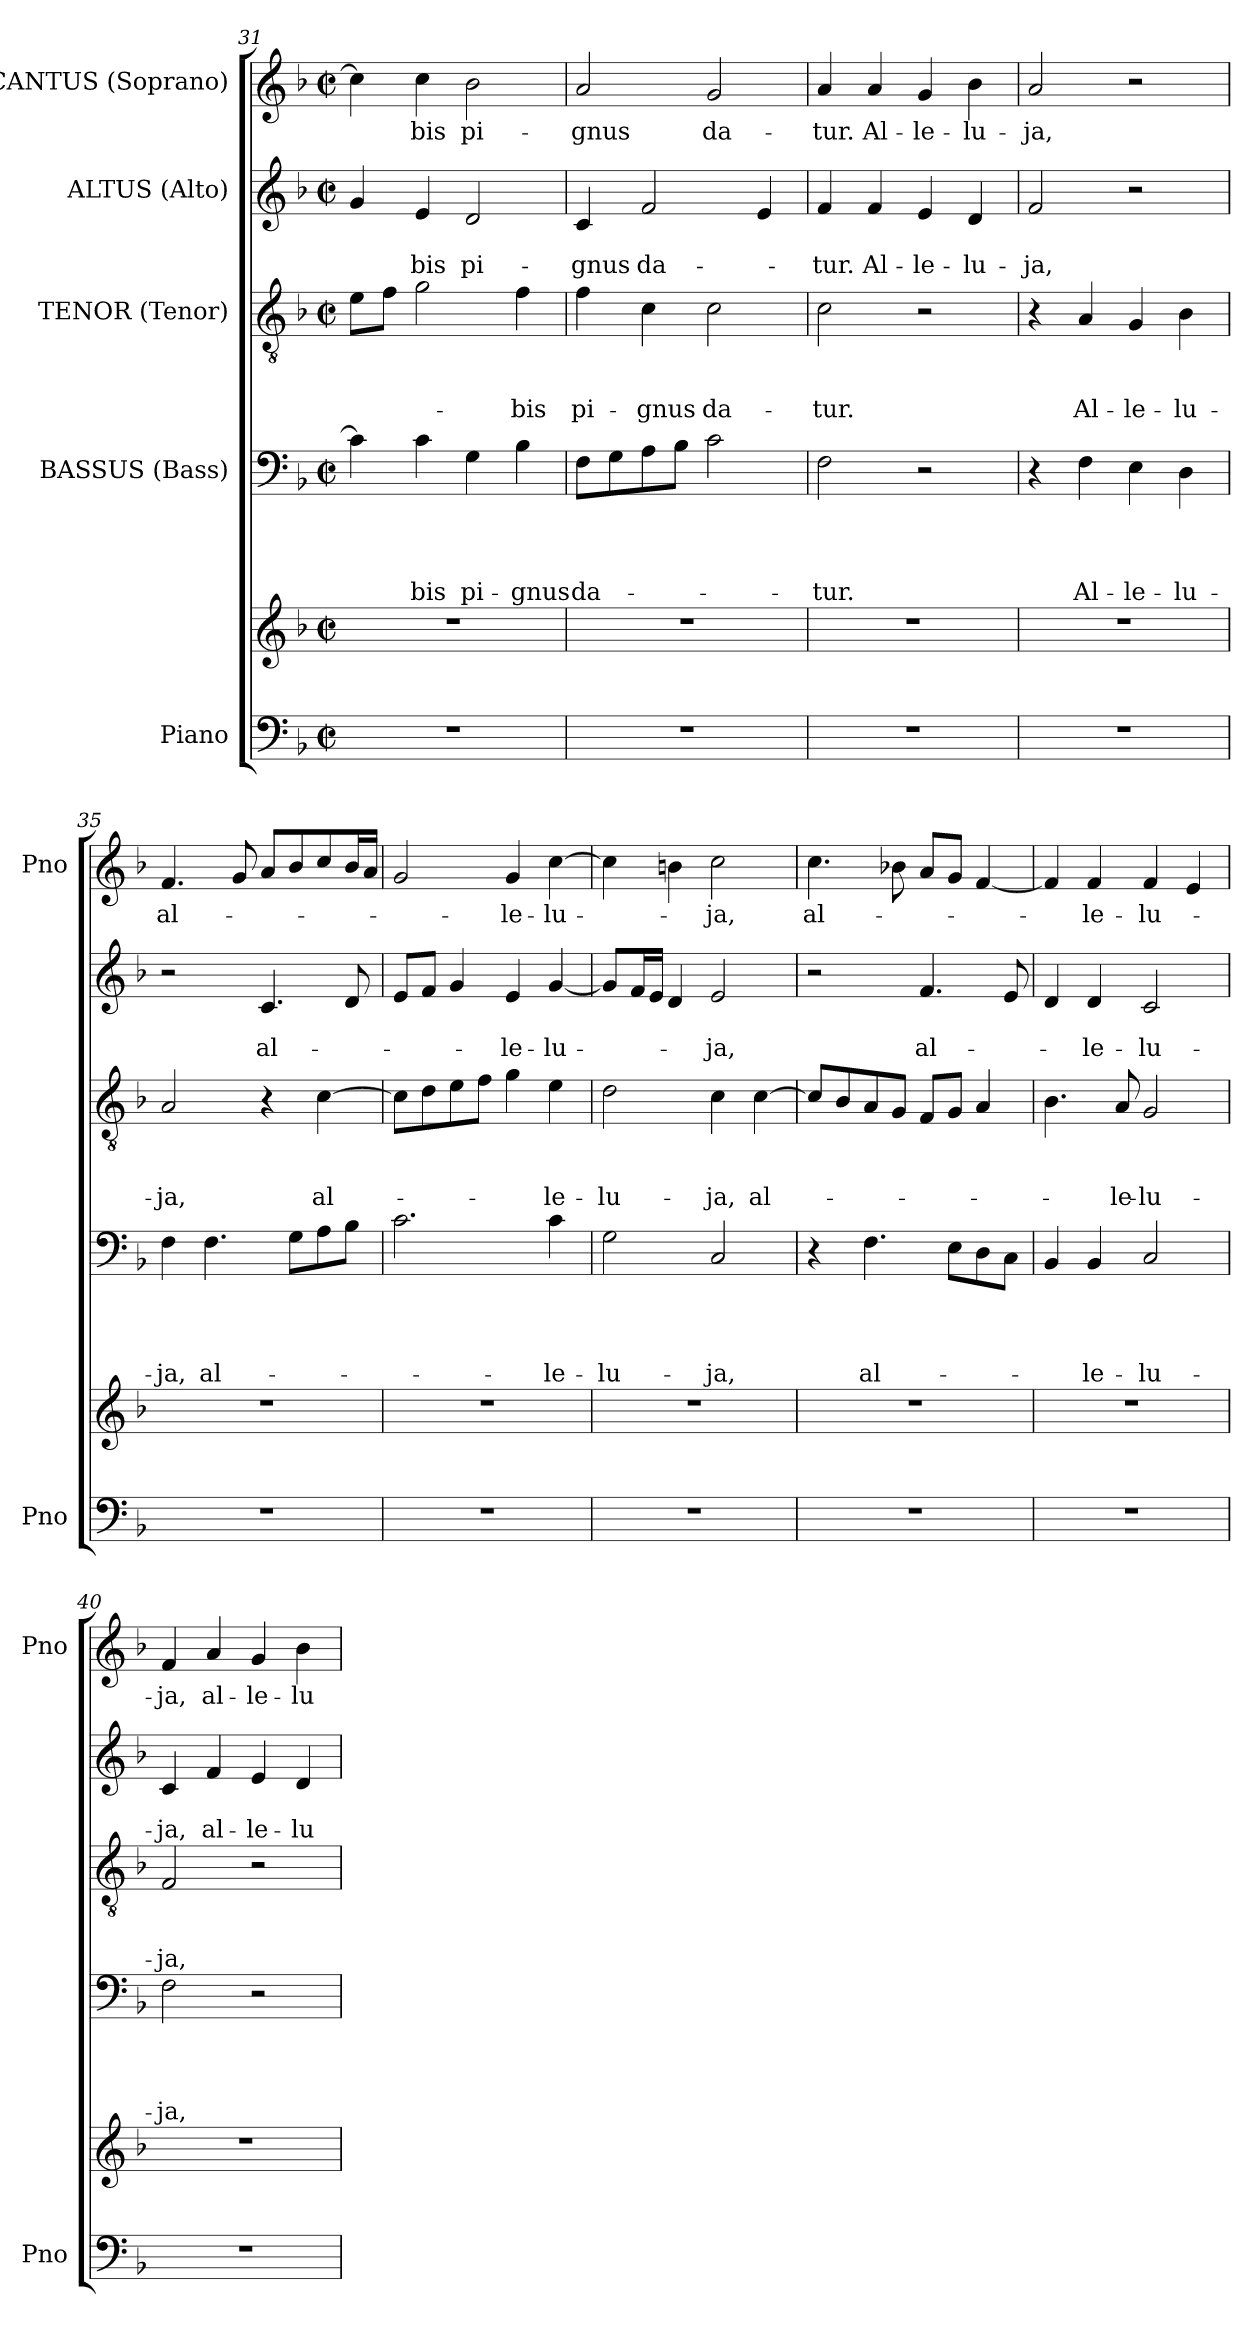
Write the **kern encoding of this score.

**kern	**kern	**kern	**text	**text	**text	**text	**kern	**text	**text	**text	**kern	**text	**text	**kern	**text
*part5	*part5	*part4	*part4	*part4	*part4	*part4	*part3	*part3	*part3	*part3	*part2	*part2	*part2	*part1	*part1
*staff6	*staff5	*staff4	*staff4	*staff4	*staff4	*staff4	*staff3	*staff3	*staff3	*staff3	*staff2	*staff2	*staff2	*staff1	*staff1
*I"Piano	*	*I"BASSUS (Bass)	*	*	*	*	*I"TENOR (Tenor)	*	*	*	*I"ALTUS (Alto)	*	*	*I"CANTUS (Soprano)	*
*I'Pno	*	*	*	*	*	*	*	*	*	*	*	*	*	*I'Pno	*
!!LO:LB:g=z
*clefF4	*clefG2	*clefF4	*	*	*	*	*clefGv2	*	*	*	*clefG2	*	*	*clefG2	*
*k[b-]	*k[b-]	*k[b-]	*	*	*	*	*k[b-]	*	*	*	*k[b-]	*	*	*k[b-]	*
*F:	*F:	*F:	*	*	*	*	*F:	*	*	*	*F:	*	*	*F:	*
*M2/2	*M2/2	*M2/2	*	*	*	*	*M2/2	*	*	*	*M2/2	*	*	*M2/2	*
*met(c|)	*met(c|)	*met(c|)	*	*	*	*	*met(c|)	*	*	*	*met(c|)	*	*	*met(c|)	*
=31	=31	=31	=31	=31	=31	=31	=31	=31	=31	=31	=31	=31	=31	=31	=31
1r	1r	4c\]	.	.	.	-­	8e\L	.	.	-­-	4g/	.	-­	4cc\]	-­
.	.	.	.	.	.	.	8f\J	.	.	.	.	.	.	.	.
.	.	4c\	.	.	.	bis	2g\	.	.	.	4e/	.	bis	4cc\	bis
.	.	4G\	.	.	.	pi-	.	.	.	.	2d/	.	pi-	2b-\	pi-
.	.	4B-\	.	.	.	-gnus	4f\	.	.	-bis	.	.	.	.	.
=32	=32	=32	=32	=32	=32	=32	=32	=32	=32	=32	=32	=32	=32	=32	=32
1r	1r	8F\L	.	.	.	da-	4f\	.	.	pi-	4c/	.	-gnus	2a/	-gnus
.	.	8G\	.	.	.	.	.	.	.	.	.	.	.	.	.
.	.	8A\	.	.	.	.	4c\	.	.	-gnus	2f/	.	da-	.	.
.	.	8B-\J	.	.	.	.	.	.	.	.	.	.	.	.	.
.	.	2c\	.	.	.	.	2c\	.	.	da-	.	.	.	2g/	da-
.	.	.	.	.	.	.	.	.	.	.	4e/	.	.	.	.
=33	=33	=33	=33	=33	=33	=33	=33	=33	=33	=33	=33	=33	=33	=33	=33
1r	1r	2F\	.	.	.	-tur.	2c\	.	.	-tur.	4f/	.	-tur.	4a/	-tur.
.	.	.	.	.	.	.	.	.	.	.	4f/	.	Al-	4a/	Al-
.	.	2r	.	.	.	.	2r	.	.	.	4e/	.	-le-	4g/	-le-
.	.	.	.	.	.	.	.	.	.	.	4d/	.	-lu-	4b-\	-lu-
=34	=34	=34	=34	=34	=34	=34	=34	=34	=34	=34	=34	=34	=34	=34	=34
1r	1r	4r	.	.	.	.	4r	.	.	.	2f/	.	-ja,	2a/	-ja,
.	.	4F\	.	.	.	Al-	4A/	.	.	Al-	.	.	.	.	.
.	.	4E\	.	.	.	-le-	4G/	.	.	-le-	2r	.	.	2r	.
.	.	4D\	.	.	.	-lu-	4B-\	.	.	-lu-	.	.	.	.	.
=35	=35	=35	=35	=35	=35	=35	=35	=35	=35	=35	=35	=35	=35	=35	=35
1r	1r	4F\	.	.	.	-ja,	2A/	.	.	-ja,	2r	.	.	4.f/	al-
.	.	4.F\	.	.	.	al-	.	.	.	.	.	.	.	.	.
.	.	.	.	.	.	.	.	.	.	.	.	.	.	8g/	.
.	.	.	.	.	.	.	4r	.	.	.	4.c/	.	al-	8a/L	.
.	.	8G\L	.	.	.	.	.	.	.	.	.	.	.	8b-/	.
.	.	8A\	.	.	.	.	[4c\	.	.	al-	.	.	.	8cc/	.
.	.	8B-\J	.	.	.	.	.	.	.	.	8d/	.	.	16b-/L	.
.	.	.	.	.	.	.	.	.	.	.	.	.	.	16a/JJ	.
=36	=36	=36	=36	=36	=36	=36	=36	=36	=36	=36	=36	=36	=36	=36	=36
1r	1r	2.c\	.	.	.	.	8c\L]	.	.	.	8e/L	.	.	2g/	.
.	.	.	.	.	.	.	8d\	.	.	.	8f/J	.	.	.	.
.	.	.	.	.	.	.	8e\	.	.	.	4g/	.	.	.	.
.	.	.	.	.	.	.	8f\J	.	.	.	.	.	.	.	.
.	.	.	.	.	.	.	4g\	.	.	.	4e/	.	-le-	4g/	-le-
.	.	4c\	.	.	.	-le-	4e\	.	.	-le-	[4g/	.	-lu-	[4cc\	-lu-
!!LO:PB:g=z
=37	=37	=37	=37	=37	=37	=37	=37	=37	=37	=37	=37	=37	=37	=37	=37
1r	1r	2G\	.	.	.	-­lu-	2d\	.	.	-­lu-	8g/L]	.	-­-	4cc\]	-­-
.	.	.	.	.	.	.	.	.	.	.	16f/L	.	.	.	.
.	.	.	.	.	.	.	.	.	.	.	16e/JJ	.	.	.	.
.	.	.	.	.	.	.	.	.	.	.	4d/	.	.	4bn\	.
.	.	2C/	.	.	.	-ja,	4c\	.	.	-ja,	2e/	.	-ja,	2cc\	-ja,
.	.	.	.	.	.	.	[4c\	.	.	al-	.	.	.	.	.
=38	=38	=38	=38	=38	=38	=38	=38	=38	=38	=38	=38	=38	=38	=38	=38
1r	1r	4r	.	.	.	.	8c/L]	.	.	.	2r	.	.	4.cc\	al-
.	.	.	.	.	.	.	8B-/	.	.	.	.	.	.	.	.
.	.	4.F\	.	.	.	al-	8A/	.	.	.	.	.	.	.	.
.	.	.	.	.	.	.	8G/J	.	.	.	.	.	.	8b-X\	.
.	.	.	.	.	.	.	8F/L	.	.	.	4.f/	.	al-	8a/L	.
.	.	8E\L	.	.	.	.	8G/J	.	.	.	.	.	.	8g/J	.
.	.	8D\	.	.	.	.	4A/	.	.	.	.	.	.	[4f/	.
.	.	8C\J	.	.	.	.	.	.	.	.	8e/	.	.	.	.
=39	=39	=39	=39	=39	=39	=39	=39	=39	=39	=39	=39	=39	=39	=39	=39
1r	1r	4BB-/	.	.	.	.	4.B-\	.	.	.	4d/	.	.	4f/]	.
.	.	4BB-/	.	.	.	-le-	.	.	.	.	4d/	.	-le-	4f/	-le-
.	.	.	.	.	.	.	8A/	.	.	-le-	.	.	.	.	.
.	.	2C/	.	.	.	-lu-	2G/	.	.	-lu-	2c/	.	-lu-	4f/	-lu-
.	.	.	.	.	.	.	.	.	.	.	.	.	.	4e/	.
=40	=40	=40	=40	=40	=40	=40	=40	=40	=40	=40	=40	=40	=40	=40	=40
1r	1r	2F\	.	.	.	-ja,	2F/	.	.	-ja,	4c/	.	-ja,	4f/	-ja,
.	.	.	.	.	.	.	.	.	.	.	4f/	.	al-	4a/	al-
.	.	2r	.	.	.	.	2r	.	.	.	4e/	.	-le-	4g/	-le-
.	.	.	.	.	.	.	.	.	.	.	4d/	.	-lu-	4b-\	-lu-
=	=	=	=	=	=	=	=	=	=	=	=	=	=	=	=
*-	*-	*-	*-	*-	*-	*-	*-	*-	*-	*-	*-	*-	*-	*-	*-
